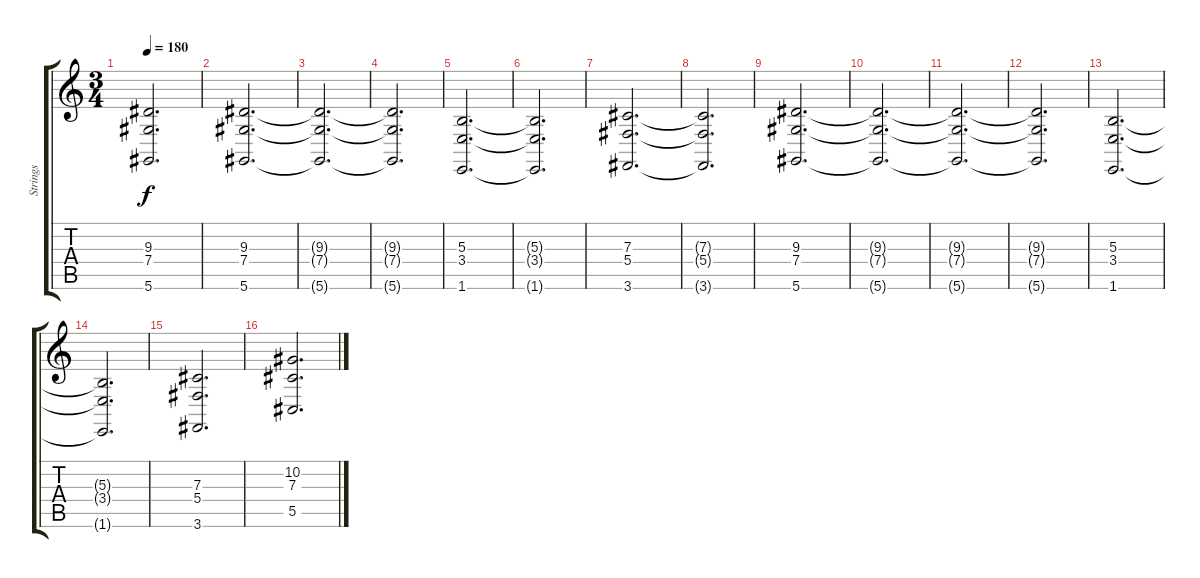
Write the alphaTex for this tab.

\track ("Strings" "Strings") {instrument stringensemble1}
\staff {score tabs}
\tuning (Eb4 Bb3 Gb3 Db3 Ab2 Eb2) {hide}
\ts (3 4)
\tempo 180
\clef g2
\ks c
(9.3 7.4 5.6).2{d dy f} |
(9.3 7.4 5.6).2{d} |
(9.3{t} 7.4{t} 5.6{t}).2{d} |
(9.3{t} 7.4{t} 5.6{t}).2{d} |
(5.3 3.4 1.6).2{d} |
(5.3{t} 3.4{t} 1.6{t}).2{d} |
(7.3 5.4 3.6).2{d} |
(7.3{t} 5.4{t} 3.6{t}).2{d} |
(9.3 7.4 5.6).2{d} |
(9.3{t} 7.4{t} 5.6{t}).2{d} |
(9.3{t} 7.4{t} 5.6{t}).2{d} |
(9.3{t} 7.4{t} 5.6{t}).2{d} |
(5.3 3.4 1.6).2{d} |
(5.3{t} 3.4{t} 1.6{t}).2{d} |
(7.3 5.4 3.6).2{d} |
(10.2 7.3 5.5).2{d}
